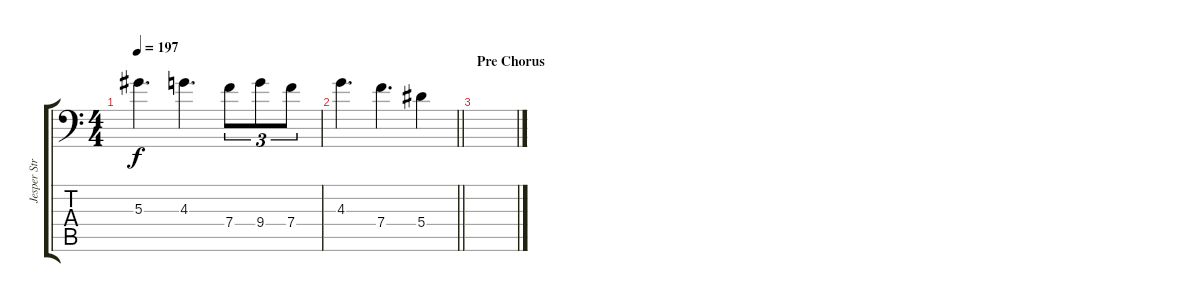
\track ("Jesper Strömblad 2te Stimme" "Jesper Str") {instrument distortionguitar}
\staff {score tabs}
\tuning (C4 G3 Eb3 Bb2 F2 Bb1) {hide}
\ts (4 4)
\tempo 197
\clef f4
\ks c
5.3.4{d dy f} 4.3.4{d} 7.4.8{tu (3 2)} 9.4.8{tu (3 2)} 7.4.8{tu (3 2)} |
\barLineRight lightlight
4.3.4{d} 7.4.4{d} 5.4.4 |
\section ("" "Pre Chorus")
